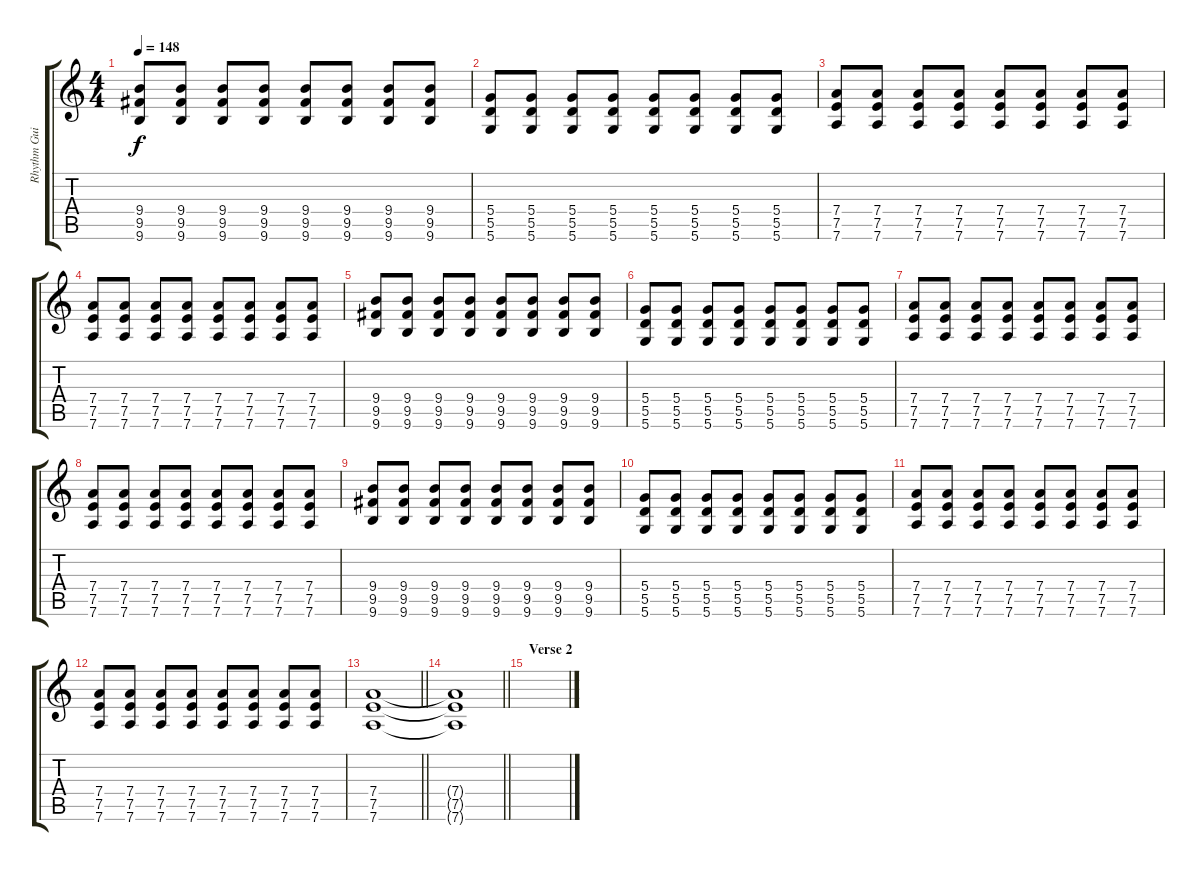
\track ("Rhythm Guitar" "Rhythm Gui") {instrument overdrivenguitar}
\staff {score tabs}
\tuning (E4 B3 G3 D3 A2 D2) {hide}
\ts (4 4)
\tempo 148
\clef g2
\ks c
(9.4 9.5 9.6).8{dy f} (9.4 9.5 9.6).8 (9.4 9.5 9.6).8 (9.4 9.5 9.6).8 (9.4 9.5 9.6).8 (9.4 9.5 9.6).8 (9.4 9.5 9.6).8 (9.4 9.5 9.6).8 |
(5.4 5.5 5.6).8 (5.4 5.5 5.6).8 (5.4 5.5 5.6).8 (5.4 5.5 5.6).8 (5.4 5.5 5.6).8 (5.4 5.5 5.6).8 (5.4 5.5 5.6).8 (5.4 5.5 5.6).8 |
(7.4 7.5 7.6).8 (7.4 7.5 7.6).8 (7.4 7.5 7.6).8 (7.4 7.5 7.6).8 (7.4 7.5 7.6).8 (7.4 7.5 7.6).8 (7.4 7.5 7.6).8 (7.4 7.5 7.6).8 |
(7.4 7.5 7.6).8 (7.4 7.5 7.6).8 (7.4 7.5 7.6).8 (7.4 7.5 7.6).8 (7.4 7.5 7.6).8 (7.4 7.5 7.6).8 (7.4 7.5 7.6).8 (7.4 7.5 7.6).8 |
(9.4 9.5 9.6).8 (9.4 9.5 9.6).8 (9.4 9.5 9.6).8 (9.4 9.5 9.6).8 (9.4 9.5 9.6).8 (9.4 9.5 9.6).8 (9.4 9.5 9.6).8 (9.4 9.5 9.6).8 |
(5.4 5.5 5.6).8 (5.4 5.5 5.6).8 (5.4 5.5 5.6).8 (5.4 5.5 5.6).8 (5.4 5.5 5.6).8 (5.4 5.5 5.6).8 (5.4 5.5 5.6).8 (5.4 5.5 5.6).8 |
(7.4 7.5 7.6).8 (7.4 7.5 7.6).8 (7.4 7.5 7.6).8 (7.4 7.5 7.6).8 (7.4 7.5 7.6).8 (7.4 7.5 7.6).8 (7.4 7.5 7.6).8 (7.4 7.5 7.6).8 |
(7.4 7.5 7.6).8 (7.4 7.5 7.6).8 (7.4 7.5 7.6).8 (7.4 7.5 7.6).8 (7.4 7.5 7.6).8 (7.4 7.5 7.6).8 (7.4 7.5 7.6).8 (7.4 7.5 7.6).8 |
(9.4 9.5 9.6).8 (9.4 9.5 9.6).8 (9.4 9.5 9.6).8 (9.4 9.5 9.6).8 (9.4 9.5 9.6).8 (9.4 9.5 9.6).8 (9.4 9.5 9.6).8 (9.4 9.5 9.6).8 |
(5.4 5.5 5.6).8 (5.4 5.5 5.6).8 (5.4 5.5 5.6).8 (5.4 5.5 5.6).8 (5.4 5.5 5.6).8 (5.4 5.5 5.6).8 (5.4 5.5 5.6).8 (5.4 5.5 5.6).8 |
(7.4 7.5 7.6).8 (7.4 7.5 7.6).8 (7.4 7.5 7.6).8 (7.4 7.5 7.6).8 (7.4 7.5 7.6).8 (7.4 7.5 7.6).8 (7.4 7.5 7.6).8 (7.4 7.5 7.6).8 |
(7.4 7.5 7.6).8 (7.4 7.5 7.6).8 (7.4 7.5 7.6).8 (7.4 7.5 7.6).8 (7.4 7.5 7.6).8 (7.4 7.5 7.6).8 (7.4 7.5 7.6).8 (7.4 7.5 7.6).8 |
\barLineRight lightlight
(7.4 7.5 7.6).1 |
\section ("" "")
\barLineRight lightlight
(7.4{t} 7.5{t} 7.6{t}).1 |
\section ("" "Verse 2")
